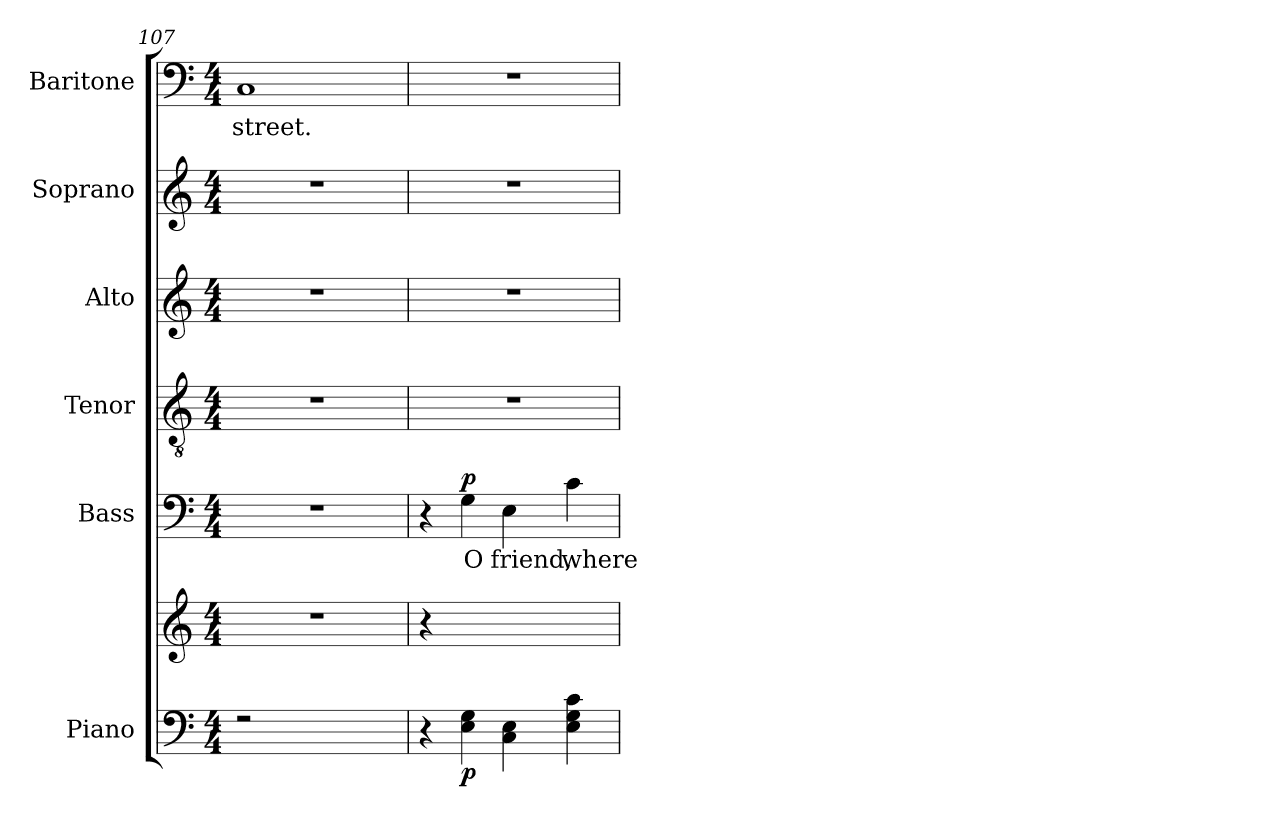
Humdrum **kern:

**kern	**kern	**dynam	**kern	**text	**dynam	**kern	**kern	**kern	**kern	**text
*part6	*part6	*part6	*part5	*part5	*part5	*part4	*part3	*part2	*part1	*part1
*staff7	*staff6	*staff6/7	*staff5	*staff5	*staff5	*staff4	*staff3	*staff2	*staff1	*staff1
*I"Piano	*	*	*I"Bass	*	*	*I"Tenor	*I"Alto	*I"Soprano	*I"Baritone	*
*	*	*	*I'B	*	*	*I'T	*I'A	*I'S	*	*
*clefF4	*clefG2	*	*clefF4	*	*	*clefGv2	*clefG2	*clefG2	*clefF4	*
*k[]	*k[]	*	*k[]	*	*	*k[]	*k[]	*k[]	*k[]	*
*M4/4	*M4/4	*	*M4/4	*	*	*M4/4	*M4/4	*M4/4	*M4/4	*
=107	=107	=107	=107	=107	=107	=107	=107	=107	=107	=107
*^	*^	*	*	*	*	*	*	*	*	*
!	!	!	!	!	!	!	!	!	!	!	!	!LO:LY:b
2r	1ryy	1r	2ryy	.	1r	.	.	1r	1r	1r	1C	street.
8ryy	.	.	8ryy	.	.	.	.	.	.	.	.	.
8ryy	.	.	4.ryy	.	.	.	.	.	.	.	.	.
8ryy	.	.	.	.	.	.	.	.	.	.	.	.
8ryy	.	.	.	.	.	.	.	.	.	.	.	.
!!LO:LB:g=z
=108	=108	=108	=108	=108	=108	=108	=108	=108	=108	=108	=108	=108
4r	4ryy	4r	2ryy	.	4r	.	.	1r	1r	1r	1r	.
!	!	!	!	!LO:DY:b=2	!	!LO:LY:b	!LO:DY:b	!	!	!	!	!
4E\ 4G\	4ryy	4ryy	.	p	4G\	O	p	.	.	.	.	.
!	!	!	!	!	!	!LO:LY:b	!	!	!	!	!	!
4C\ 4E\	4ryy	2ryy	2ryy	.	4E\	friend,	.	.	.	.	.	.
!	!	!	!	!	!	!LO:LY:b	!	!	!	!	!	!
4E\ 4G\ 4c\	4ryy	.	.	.	4c\	where	.	.	.	.	.	.
*v	*v	*	*	*	*	*	*	*	*	*	*	*
*	*v	*v	*	*	*	*	*	*	*	*	*
=	=	=	=	=	=	=	=	=	=	=
*-	*-	*-	*-	*-	*-	*-	*-	*-	*-	*-
